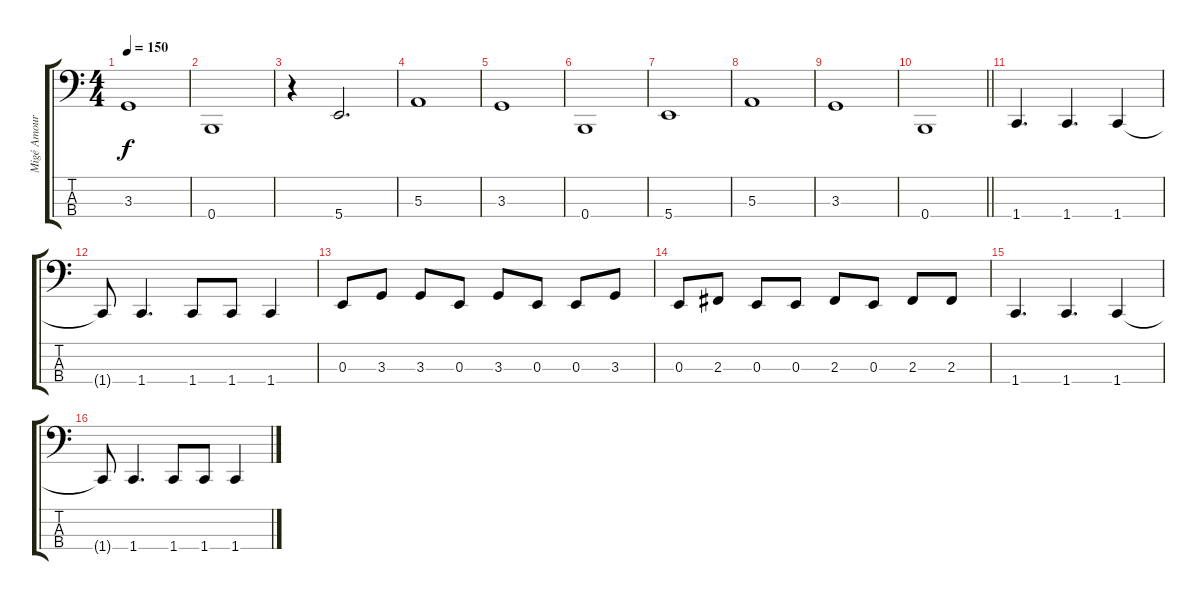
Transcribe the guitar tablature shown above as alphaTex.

\track ("Migé Amour" "Migé Amour") {instrument electricbassfinger}
\staff {score tabs}
\tuning (D2 A1 E1 B0) {hide}
\ts (4 4)
\tempo 150
\clef f4
\ks c
3.3.1{dy f} |
0.4.1 |
r.4 5.4.2{d} |
5.3.1 |
3.3.1 |
0.4.1 |
5.4.1 |
5.3.1 |
3.3.1 |
\barLineRight lightlight
0.4.1 |
1.4.4{d} 1.4.4{d} 1.4.4 |
1.4{t}.8 1.4.4{d} 1.4.8 1.4.8 1.4.4 |
0.3.8 3.3.8 3.3.8 0.3.8 3.3.8 0.3.8 0.3.8 3.3.8 |
0.3.8 2.3.8 0.3.8 0.3.8 2.3.8 0.3.8 2.3.8 2.3.8 |
1.4.4{d} 1.4.4{d} 1.4.4 |
1.4{t}.8 1.4.4{d} 1.4.8 1.4.8 1.4.4
